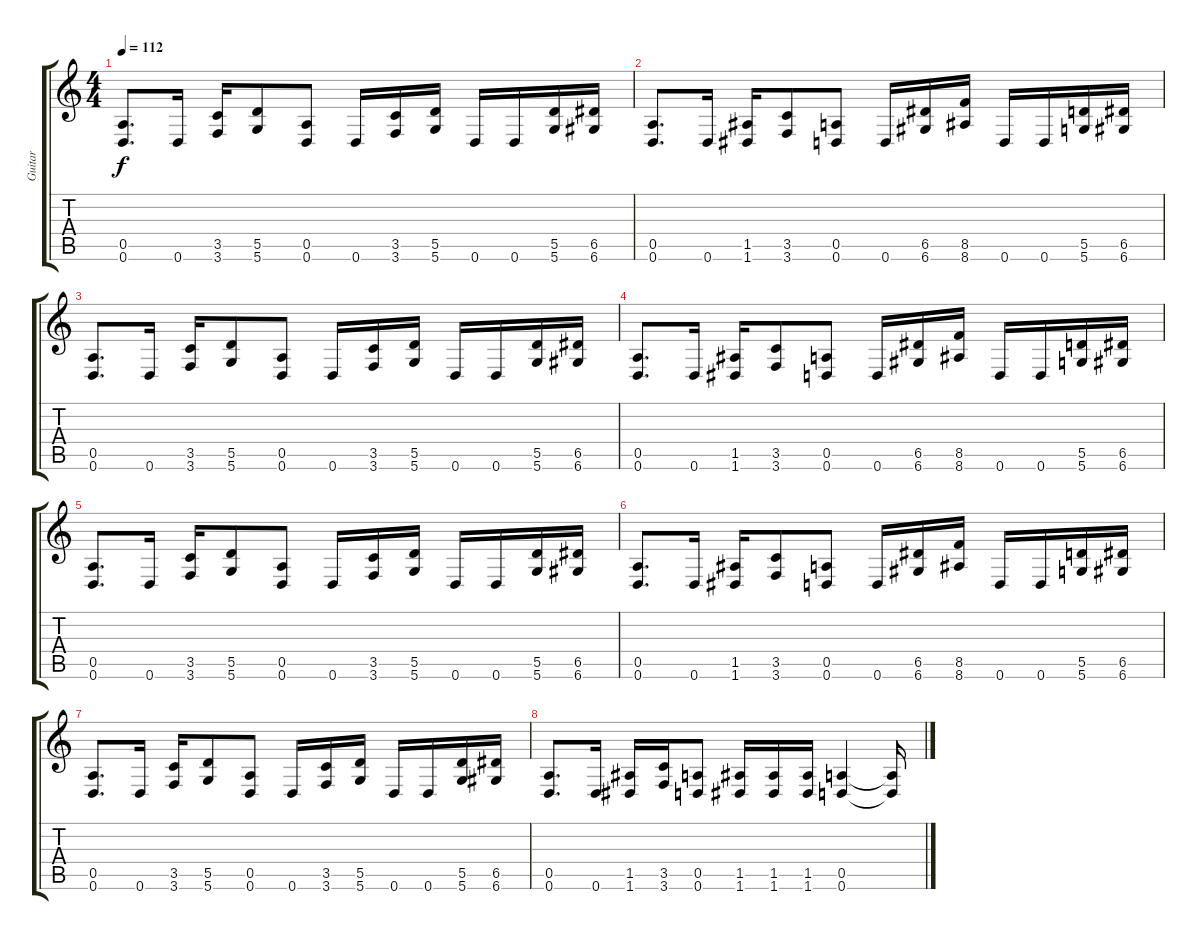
\track ("Guitar" "Guitar") {instrument distortionguitar}
\staff {score tabs}
\tuning (E4 B3 G3 D3 A2 D2) {hide}
\ts (4 4)
\tempo 112
\clef g2
\ks c
(0.5 0.6).8{d dy f} 0.6.16 (3.5 3.6).16 (5.5 5.6).8 (0.5 0.6).8 0.6.16 (3.5 3.6).16 (5.5 5.6).16 0.6.16 0.6.16 (5.5 5.6).16 (6.5 6.6).16 |
(0.5 0.6).8{d} 0.6.16 (1.5 1.6).16 (3.5 3.6).8 (0.5 0.6).8 0.6.16 (6.5 6.6).16 (8.5 8.6).16 0.6.16 0.6.16 (5.5 5.6).16 (6.5 6.6).16 |
(0.5 0.6).8{d} 0.6.16 (3.5 3.6).16 (5.5 5.6).8 (0.5 0.6).8 0.6.16 (3.5 3.6).16 (5.5 5.6).16 0.6.16 0.6.16 (5.5 5.6).16 (6.5 6.6).16 |
(0.5 0.6).8{d} 0.6.16 (1.5 1.6).16 (3.5 3.6).8 (0.5 0.6).8 0.6.16 (6.5 6.6).16 (8.5 8.6).16 0.6.16 0.6.16 (5.5 5.6).16 (6.5 6.6).16 |
(0.5 0.6).8{d} 0.6.16 (3.5 3.6).16 (5.5 5.6).8 (0.5 0.6).8 0.6.16 (3.5 3.6).16 (5.5 5.6).16 0.6.16 0.6.16 (5.5 5.6).16 (6.5 6.6).16 |
(0.5 0.6).8{d} 0.6.16 (1.5 1.6).16 (3.5 3.6).8 (0.5 0.6).8 0.6.16 (6.5 6.6).16 (8.5 8.6).16 0.6.16 0.6.16 (5.5 5.6).16 (6.5 6.6).16 |
(0.5 0.6).8{d} 0.6.16 (3.5 3.6).16 (5.5 5.6).8 (0.5 0.6).8 0.6.16 (3.5 3.6).16 (5.5 5.6).16 0.6.16 0.6.16 (5.5 5.6).16 (6.5 6.6).16 |
(0.5 0.6).8{d} 0.6.16 (1.5 1.6).16 (3.5 3.6).16 (0.5 0.6).8 (1.5 1.6).16 (1.5 1.6).16 (1.5 1.6).16 (0.5 0.6).4 (0.5{t} 0.6{t}).16
